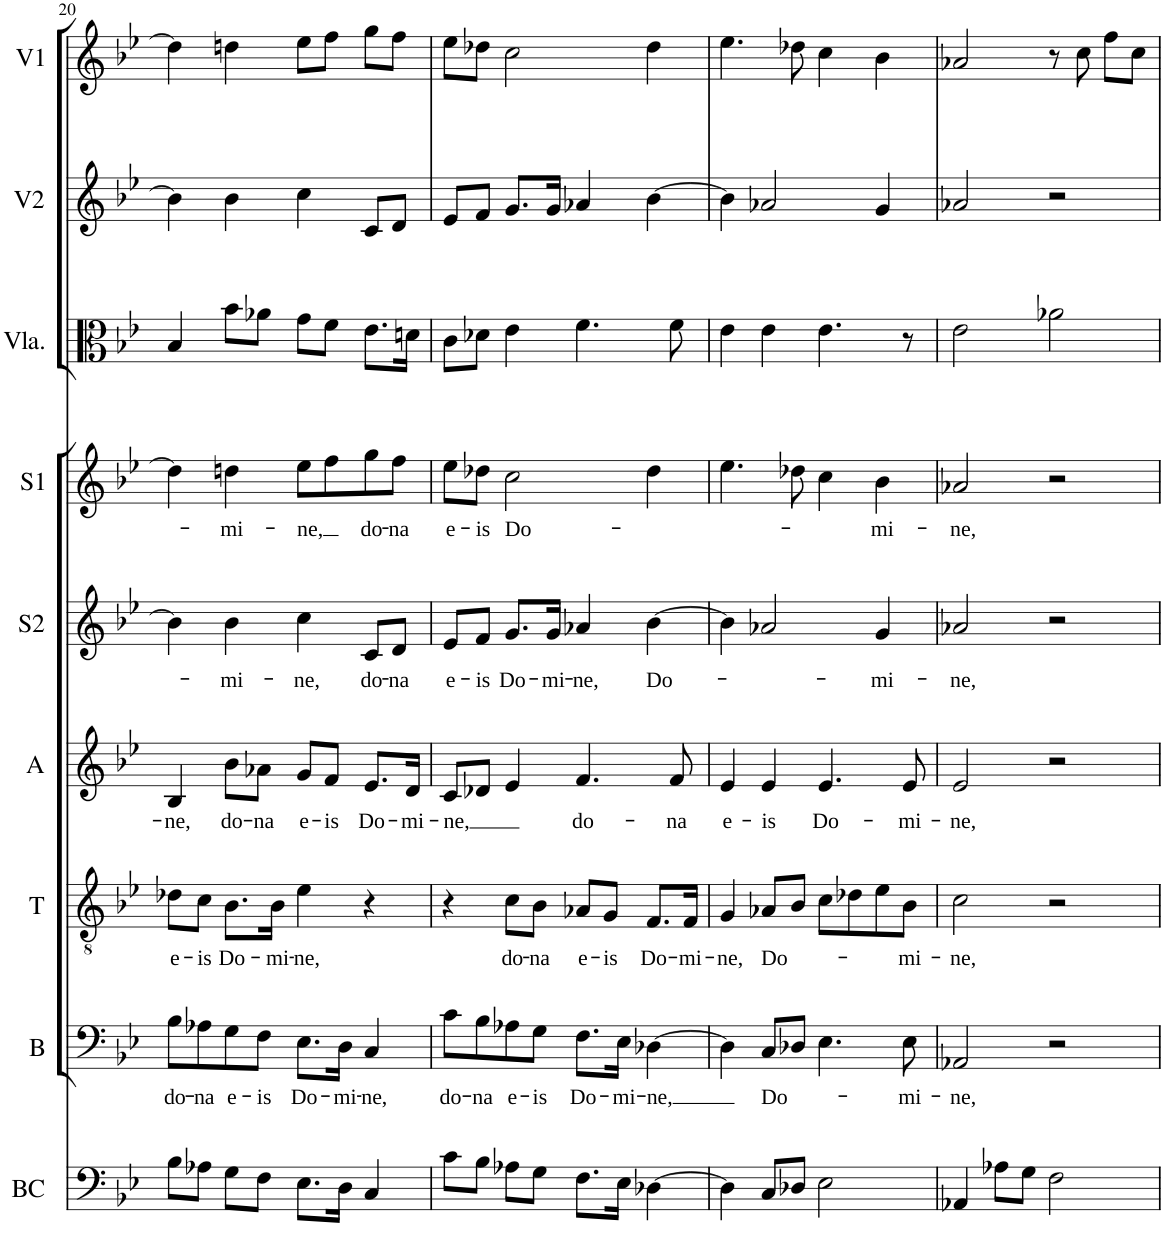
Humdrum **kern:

**kern	**kern	**text	**kern	**text	**kern	**text	**kern	**text	**kern	**text	**kern	**kern	**kern
*part9	*part8	*part8	*part7	*part7	*part6	*part6	*part5	*part5	*part4	*part4	*part3	*part2	*part1
*staff9	*staff8	*staff8	*staff7	*staff7	*staff6	*staff6	*staff5	*staff5	*staff4	*staff4	*staff3	*staff2	*staff1
*I"Fondau	*I"Basso	*	*I"Tenore	*	*I"Alto	*	*I"Soprano  II	*	*I"Soprano  I	*	*I"Viola	*I"Violin  II	*I"Violin  I
*	*I'B	*	*I'T	*	*I'A	*	*I'S2	*	*I'S1	*	*I'Vla.	*I'V2	*I'V1
!!LO:PB:g=z
*clefF4	*clefF4	*	*clefC4	*	*clefC3	*	*clefC1	*	*clefC1	*	*clefC3	*clefG2	*clefG2
*k[b-e-]	*k[b-e-]	*	*k[b-e-]	*	*k[b-e-]	*	*k[b-e-]	*	*k[b-e-]	*	*k[b-e-]	*k[b-e-]	*k[b-e-]
*B-:	*B-:	*	*B-:	*	*B-:	*	*B-:	*	*B-:	*	*B-:	*B-:	*B-:
*M4/4	*M4/4	*	*M4/4	*	*M4/4	*	*M4/4	*	*M4/4	*	*M4/4	*M4/4	*M4/4
*met(c)	*met(c)	*	*met(c)	*	*met(c)	*	*met(c)	*	*met(c)	*	*met(c)	*met(c)	*met(c)
=20	=20	=20	=20	=20	=20	=20	=20	=20	=20	=20	=20	=20	=20
!	!	!LO:LY:b	!	!LO:LY:b	!	!LO:LY:b	!	!	!	!	!	!	!
8B-\L	8B-\L	do-	8d-X\L	e-	4B-/	-ne,	4b-\]	.	4dd-\]	.	4B-/	4b-\]	4dd-\]
!	!	!LO:LY:b	!	!LO:LY:b	!	!	!	!	!	!	!	!	!
8A-X\J	8A-X\	-na	8c\J	-is	.	.	.	.	.	.	.	.	.
!	!	!LO:LY:b	!	!LO:LY:b	!	!LO:LY:b	!	!LO:LY:b	!	!LO:LY:b	!	!	!
8G\L	8G\	e-	8.B-\L	Do-	8b-\L	do-	4b-\	-mi-	4ddn\	-mi-	8b-\L	4b-\	4ddn\
!	!	!LO:LY:b	!	!	!	!LO:LY:b	!	!	!	!	!	!	!
8F\J	8F\J	-is	.	.	8a-X\J	-na	.	.	.	.	8a-X\J	.	.
!	!	!	!	!LO:LY:b	!	!	!	!	!	!	!	!	!
.	.	.	16B-\Jk	-mi-	.	.	.	.	.	.	.	.	.
!	!	!LO:LY:b	!	!LO:LY:b	!	!LO:LY:b	!	!LO:LY:b	!	!LO:LY:b	!	!	!
8.E-\L	8.E-\L	Do-	4e-\	-ne,	8g/L	e-	4cc\	-ne,	8ee-\L	-ne,	8g\L	4cc\	8ee-\L
!	!	!	!	!	!	!LO:LY:b	!	!	!	!	!	!	!
.	.	.	.	.	8f/J	-is	.	.	8ff\	.	8f\J	.	8ff\J
!	!	!LO:LY:b	!	!	!	!	!	!	!	!	!	!	!
16D\Jk	16D\Jk	-mi-	.	.	.	.	.	.	.	.	.	.	.
!	!	!LO:LY:b	!	!	!	!LO:LY:b	!	!LO:LY:b	!	!LO:LY:b	!	!	!
4C/	4C/	-ne,	4r	.	8.e-/L	Do-	8c/L	do-	8gg\	do-	8.e-\L	8c/L	8gg\L
!	!	!	!	!	!	!	!	!LO:LY:b	!	!LO:LY:b	!	!	!
.	.	.	.	.	.	.	8d/J	-na	8ff\J	-na	.	8d/J	8ff\J
!	!	!	!	!	!	!LO:LY:b	!	!	!	!	!	!	!
.	.	.	.	.	16d/Jk	-mi-	.	.	.	.	16dn\Jk	.	.
=21	=21	=21	=21	=21	=21	=21	=21	=21	=21	=21	=21	=21	=21
!	!	!LO:LY:b	!	!	!	!LO:LY:b	!	!LO:LY:b	!	!LO:LY:b	!	!	!
8c\L	8c\L	do-	4r	.	8c/L	-ne,	8e-/L	e-	8ee-\L	e-	8c\L	8e-/L	8ee-\L
!	!	!LO:LY:b	!	!	!	!	!	!LO:LY:b	!	!LO:LY:b	!	!	!
8B-\J	8B-\	-na	.	.	8d-X/J	.	8f/J	-is	8dd-X\J	-is	8d-X\J	8f/J	8dd-X\J
!	!	!LO:LY:b	!	!LO:LY:b	!	!	!	!LO:LY:b	!	!LO:LY:b	!	!	!
8A-X\L	8A-X\	e-	8c\L	do-	4e-/	.	8.g/L	Do-	2cc\	Do-	4e-\	8.g/L	2cc\
!	!	!LO:LY:b	!	!LO:LY:b	!	!	!	!	!	!	!	!	!
8G\J	8G\J	-is	8B-\J	-na	.	.	.	.	.	.	.	.	.
!	!	!	!	!	!	!	!	!LO:LY:b	!	!	!	!	!
.	.	.	.	.	.	.	16g/Jk	-mi-	.	.	.	16g/Jk	.
!	!	!LO:LY:b	!	!LO:LY:b	!	!LO:LY:b	!	!LO:LY:b	!	!	!	!	!
8.F\L	8.F\L	Do-	8A-X/L	e-	4.f/	do-	4a-X/	-ne,	.	.	4.f\	4a-X/	.
!	!	!	!	!LO:LY:b	!	!	!	!	!	!	!	!	!
.	.	.	8G/J	-is	.	.	.	.	.	.	.	.	.
!	!	!LO:LY:b	!	!	!	!	!	!	!	!	!	!	!
16E-\Jk	16E-\Jk	-mi-	.	.	.	.	.	.	.	.	.	.	.
!	!	!LO:LY:b	!	!LO:LY:b	!	!	!	!LO:LY:b	!	!	!	!	!
[4D-X\	[4D-X\	-ne,	8.F/L	Do-	.	.	[4b-\	Do-	4dd-\	.	.	[4b-\	4dd-\
!	!	!	!	!	!	!LO:LY:b	!	!	!	!	!	!	!
.	.	.	.	.	8f/	-na	.	.	.	.	8f\	.	.
!	!	!	!	!LO:LY:b	!	!	!	!	!	!	!	!	!
.	.	.	16F/Jk	-mi-	.	.	.	.	.	.	.	.	.
=22	=22	=22	=22	=22	=22	=22	=22	=22	=22	=22	=22	=22	=22
!	!	!	!	!LO:LY:b	!	!LO:LY:b	!	!	!	!	!	!	!
4D-\]	4D-\]	.	4G/	-ne,	4e-/	e-	4b-\]	.	4.ee-\	.	4e-\	4b-\]	4.ee-\
!	!	!LO:LY:b	!	!LO:LY:b	!	!LO:LY:b	!	!	!	!	!	!	!
8C/L	8C/L	Do-	8A-X/L	Do-	4e-/	-is	2a-X/	.	.	.	4e-\	2a-X/	.
8D-X/J	8D-X/J	.	8B-/J	.	.	.	.	.	8dd-X\	.	.	.	8dd-X\
!	!	!	!	!	!	!LO:LY:b	!	!	!	!	!	!	!
2E-\	4.E-\	.	8c\L	.	4.e-/	Do-	.	.	4cc\	.	4.e-\	.	4cc\
.	.	.	8d-X\	.	.	.	.	.	.	.	.	.	.
!	!	!	!	!	!	!	!	!LO:LY:b	!	!LO:LY:b	!	!	!
.	.	.	8e-\	.	.	.	4g/	-mi-	4b-\	-mi-	.	4g/	4b-\
!	!	!LO:LY:b	!	!LO:LY:b	!	!LO:LY:b	!	!	!	!	!	!	!
.	8E-\	-mi-	8B-\J	-mi-	8e-/	-mi-	.	.	.	.	8r	.	.
=23	=23	=23	=23	=23	=23	=23	=23	=23	=23	=23	=23	=23	=23
!	!	!LO:LY:b	!	!LO:LY:b	!	!LO:LY:b	!	!LO:LY:b	!	!LO:LY:b	!	!	!
4AA-X/	2AA-X/	-ne,	2c\	-ne,	2e-/	-ne,	2a-X/	-ne,	2a-X/	-ne,	2e-\	2a-X/	2a-X/
8A-X\L	.	.	.	.	.	.	.	.	.	.	.	.	.
8G\J	.	.	.	.	.	.	.	.	.	.	.	.	.
2F\	2r	.	2r	.	2r	.	2r	.	2r	.	2a-X\	2r	8r
.	.	.	.	.	.	.	.	.	.	.	.	.	8cc\
.	.	.	.	.	.	.	.	.	.	.	.	.	8ff\L
.	.	.	.	.	.	.	.	.	.	.	.	.	8cc\J
=	=	=	=	=	=	=	=	=	=	=	=	=	=
*-	*-	*-	*-	*-	*-	*-	*-	*-	*-	*-	*-	*-	*-
